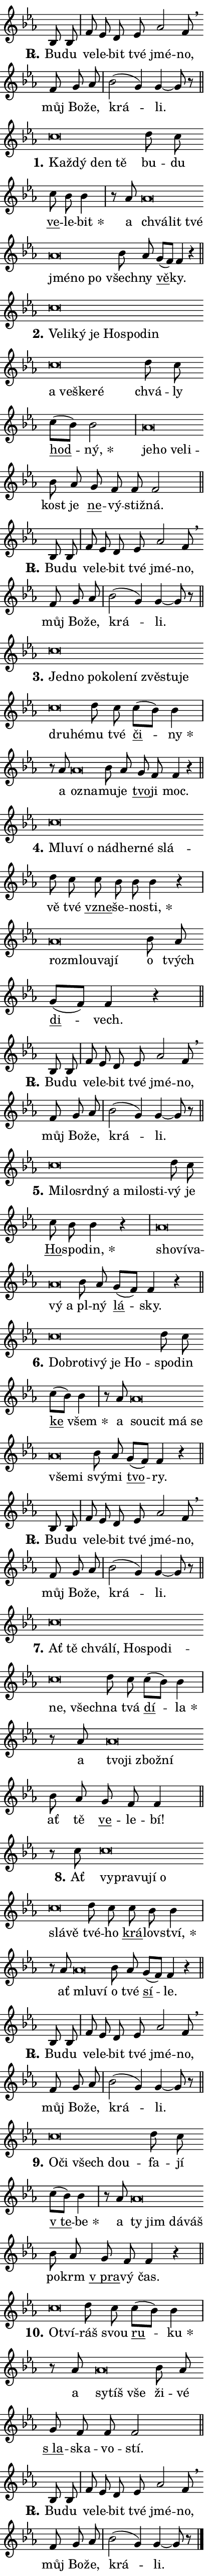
\version "2.24.0"
\header { tagline = "" }
\paper {
  indent = 0\cm
  top-margin = 0\cm
  right-margin = 0.13\cm % to fit lyric hyphens
  bottom-margin = 0\cm
  left-margin = 0\cm
  paper-width = 7\cm
  page-breaking = #ly:one-page-breaking
  system-system-spacing.basic-distance = #11
  score-system-spacing.basic-distance = #11
  ragged-last = ##f
}


%% Author: Thomas Morley
%% https://lists.gnu.org/archive/html/lilypond-user/2020-05/msg00002.html
#(define (line-position grob)
"Returns position of @var[grob} in current system:
   @code{'start}, if at first time-step
   @code{'end}, if at last time-step
   @code{'middle} otherwise
"
  (let* ((col (ly:item-get-column grob))
         (ln (ly:grob-object col 'left-neighbor))
         (rn (ly:grob-object col 'right-neighbor))
         (col-to-check-left (if (ly:grob? ln) ln col))
         (col-to-check-right (if (ly:grob? rn) rn col))
         (break-dir-left
           (and
             (ly:grob-property col-to-check-left 'non-musical #f)
             (ly:item-break-dir col-to-check-left)))
         (break-dir-right
           (and
             (ly:grob-property col-to-check-right 'non-musical #f)
             (ly:item-break-dir col-to-check-right))))
        (cond ((eqv? 1 break-dir-left) 'start)
              ((eqv? -1 break-dir-right) 'end)
              (else 'middle))))

#(define (tranparent-at-line-position vctor)
  (lambda (grob)
  "Relying on @code{line-position} select the relevant enry from @var{vctor}.
Used to determine transparency,"
    (case (line-position grob)
      ((end) (not (vector-ref vctor 0)))
      ((middle) (not (vector-ref vctor 1)))
      ((start) (not (vector-ref vctor 2))))))

noteHeadBreakVisibility =
#(define-music-function (break-visibility)(vector?)
"Makes @code{NoteHead}s transparent relying on @var{break-visibility}"
#{
  \override NoteHead.transparent =
    #(tranparent-at-line-position break-visibility)
#})

#(define delete-ledgers-for-transparent-note-heads
  (lambda (grob)
    "Reads whether a @code{NoteHead} is transparent.
If so this @code{NoteHead} is removed from @code{'note-heads} from
@var{grob}, which is supposed to be @code{LedgerLineSpanner}.
As a result ledgers are not printed for this @code{NoteHead}"
    (let* ((nhds-array (ly:grob-object grob 'note-heads))
           (nhds-list
             (if (ly:grob-array? nhds-array)
                 (ly:grob-array->list nhds-array)
                 '()))
           ;; Relies on the transparent-property being done before
           ;; Staff.LedgerLineSpanner.after-line-breaking is executed.
           ;; This is fragile ...
           (to-keep
             (remove
               (lambda (nhd)
                 (ly:grob-property nhd 'transparent #f))
               nhds-list)))
      ;; TODO find a better method to iterate over grob-arrays, similiar
      ;; to filter/remove etc for lists
      ;; For now rebuilt from scratch
      (set! (ly:grob-object grob 'note-heads)  '())
      (for-each
        (lambda (nhd)
          (ly:pointer-group-interface::add-grob grob 'note-heads nhd))
        to-keep))))

squashNotes = {
  \override NoteHead.X-extent = #'(-0.2 . 0.2)
  \override NoteHead.Y-extent = #'(-0.75 . 0)
  \override NoteHead.stencil =
    #(lambda (grob)
       (let ((pos (ly:grob-property grob 'staff-position)))
         (begin
           (if (< pos -7) (display "ERROR: Lower brevis then expected\n") (display ""))
           (if (<= pos -6) ly:text-interface::print ly:note-head::print))))
}
unSquashNotes = {
  \revert NoteHead.X-extent
  \revert NoteHead.Y-extent
  \revert NoteHead.stencil
}

hideNotes = \noteHeadBreakVisibility #begin-of-line-visible
unHideNotes = \noteHeadBreakVisibility #all-visible

% work-around for resetting accidentals
% https://lilypond.org/doc/v2.23/Documentation/notation/displaying-rhythms#unmetered-music
cadenzaMeasure = {
  \cadenzaOff
  \partial 1024 s1024
  \cadenzaOn
}

#(define-markup-command (accent layout props text) (markup?)
  "Underline accented syllable"
  (interpret-markup layout props
    #{\markup \override #'(offset . 4.3) \underline { #text }#}))

responsum = \markup \concat {
  "R" \hspace #-1.05 \path #0.1 #'((moveto 0 0.07) (lineto 0.9 0.8)) \hspace #0.05 "."
}

spaceSize = #0.6828661417322834 % exact space size for TeX Gyre Schola

\layout {
  \context {
    \Staff
    \remove "Time_signature_engraver"
    \override LedgerLineSpanner.after-line-breaking = #delete-ledgers-for-transparent-note-heads
  }
  \context {
    \Lyrics {
      \override LyricSpace.minimum-distance = \spaceSize
      \override LyricText.font-name = #"TeX Gyre Schola"
      \override LyricText.font-size = 1
      \override StanzaNumber.font-name = #"TeX Gyre Schola Bold"
      \override StanzaNumber.font-size = 1
    }
  }
  \context {
    \Score 
    \override NoteHead.text =
      #(lambda (grob) 
        (let ((pos (ly:grob-property grob 'staff-position)))
          #{\markup {
            \combine
              \halign #-0.55 \raise #(if (= pos -6) 0 0.5) \override #'(thickness . 2) \draw-line #'(3.2 . 0)
              \musicglyph "noteheads.sM1"
          }#}))
  }
}

% magnetic-lyrics.ily
%
%   written by
%     Jean Abou Samra <jean@abou-samra.fr>
%     Werner Lemberg <wl@gnu.org>
%
%   adapted by
%     Jiri Hon <jiri.hon@gmail.com>
%
% Version 2022-Apr-15

% https://www.mail-archive.com/lilypond-user@gnu.org/msg149350.html

#(define (Left_hyphen_pointer_engraver context)
   "Collect syllable-hyphen-syllable occurrences in lyrics and store
them in properties.  This engraver only looks to the left.  For
example, if the lyrics input is @code{foo -- bar}, it does the
following.

@itemize @bullet
@item
Set the @code{text} property of the @code{LyricHyphen} grob between
@q{foo} and @q{bar} to @code{foo}.

@item
Set the @code{left-hyphen} property of the @code{LyricText} grob with
text @q{foo} to the @code{LyricHyphen} grob between @q{foo} and
@q{bar}.
@end itemize

Use this auxiliary engraver in combination with the
@code{lyric-@/text::@/apply-@/magnetic-@/offset!} hook."
   (let ((hyphen #f)
         (text #f))
     (make-engraver
      (acknowledgers
       ((lyric-syllable-interface engraver grob source-engraver)
        (set! text grob)))
      (end-acknowledgers
       ((lyric-hyphen-interface engraver grob source-engraver)
        ;(when (not (grob::has-interface grob 'lyric-space-interface))
          (set! hyphen grob)));)
      ((stop-translation-timestep engraver)
       (when (and text hyphen)
         (ly:grob-set-object! text 'left-hyphen hyphen))
       (set! text #f)
       (set! hyphen #f)))))

#(define (lyric-text::apply-magnetic-offset! grob)
   "If the space between two syllables is less than the value in
property @code{LyricText@/.details@/.squash-threshold}, move the right
syllable to the left so that it gets concatenated with the left
syllable.

Use this function as a hook for
@code{LyricText@/.after-@/line-@/breaking} if the
@code{Left_@/hyphen_@/pointer_@/engraver} is active."
   (let ((hyphen (ly:grob-object grob 'left-hyphen #f)))
     (when hyphen
       (let ((left-text (ly:spanner-bound hyphen LEFT)))
         (when (grob::has-interface left-text 'lyric-syllable-interface)
           (let* ((common (ly:grob-common-refpoint grob left-text X))
                  (this-x-ext (ly:grob-extent grob common X))
                  (left-x-ext
                   (begin
                     ;; Trigger magnetism for left-text.
                     (ly:grob-property left-text 'after-line-breaking)
                     (ly:grob-extent left-text common X)))
                  ;; `delta` is the gap width between two syllables.
                  (delta (- (interval-start this-x-ext)
                            (interval-end left-x-ext)))
                  (details (ly:grob-property grob 'details))
                  (threshold (assoc-get 'squash-threshold details 0.2)))
             (when (< delta threshold)
               (let* (;; We have to manipulate the input text so that
                      ;; ligatures crossing syllable boundaries are not
                      ;; disabled.  For languages based on the Latin
                      ;; script this is essentially a beautification.
                      ;; However, for non-Western scripts it can be a
                      ;; necessity.
                      (lt (ly:grob-property left-text 'text))
                      (rt (ly:grob-property grob 'text))
                      (is-space (grob::has-interface hyphen 'lyric-space-interface))
                      (space (if is-space " " ""))
                      (extra-delta (if is-space spaceSize 0))
                      ;; Append new syllable.
                      (ltrt-space (if (and (string? lt) (string? rt))
                                (string-append lt space rt)
                                (make-concat-markup (list lt space rt))))
                      ;; Right-align `ltrt` to the right side.
                      (ltrt-space-markup (grob-interpret-markup
                               grob
                               (make-translate-markup
                                (cons (interval-length this-x-ext) 0)
                                (make-right-align-markup ltrt-space)))))
                 (begin
                   ;; Don't print `left-text`.
                   (ly:grob-set-property! left-text 'stencil #f)
                   ;; Set text and stencil (which holds all collected
                   ;; syllables so far) and shift it to the left.
                   (ly:grob-set-property! grob 'text ltrt-space)
                   (ly:grob-set-property! grob 'stencil ltrt-space-markup)
                   (ly:grob-translate-axis! grob (- (- delta extra-delta)) X))))))))))


#(define (lyric-hyphen::displace-bounds-first grob)
   ;; Make very sure this callback isn't triggered too early.
   (let ((left (ly:spanner-bound grob LEFT))
         (right (ly:spanner-bound grob RIGHT)))
     (ly:grob-property left 'after-line-breaking)
     (ly:grob-property right 'after-line-breaking)
     (ly:lyric-hyphen::print grob)))

squashThreshold = #0.4

\layout {
  \context {
    \Lyrics
    \consists #Left_hyphen_pointer_engraver
    \override LyricText.after-line-breaking =
      #lyric-text::apply-magnetic-offset!
    \override LyricHyphen.stencil = #lyric-hyphen::displace-bounds-first
    \override LyricText.details.squash-threshold = \squashThreshold
    \override LyricHyphen.minimum-distance = 0
    \override LyricHyphen.minimum-length = \squashThreshold
  }
}

squashText = \override LyricText.details.squash-threshold = 9999
unSquashText = \override LyricText.details.squash-threshold = \squashThreshold

leftText = \override LyricText.self-alignment-X = #LEFT
unLeftText = \revert LyricText.self-alignment-X

starOffset = #(lambda (grob) 
                (let ((x_offset (ly:self-alignment-interface::aligned-on-x-parent grob)))
                  (if (= x_offset 0) 0 (+ x_offset 1.2))))

star = #(define-music-function (syllable)(string?)
"Append star separator at the end of a syllable"
#{
  \once \override LyricText.X-offset = #starOffset
  \lyricmode { \markup {
    #syllable
    \override #'((font-name . "TeX Gyre Schola Bold")) \hspace #0.2 \lower #0.65 \larger "*"
  } }
#})

starAccent = #(define-music-function (syllable)(string?)
"Append star separator at the end of a syllable and make accent"
#{
  \once \override LyricText.X-offset = #starOffset
  \lyricmode { \markup {
    \accent #syllable
    \override #'((font-name . "TeX Gyre Schola Bold")) \hspace #0.2 \lower #0.65 \larger "*"
  } }
#})

breath = #(define-music-function (syllable)(string?)
"Append breathing indicator at the end of a syllable"
#{
  \lyricmode { \markup { #syllable "+" } }
#})

optionalBreath = #(define-music-function (syllable)(string?)
"Append optional breathing indicator at the end of a syllable"
#{
  \lyricmode { \markup { #syllable "(+)" } }
#})


\score {
    <<
        \new Voice = "melody" { \cadenzaOn \key es \major \relative { bes8 bes \cadenzaMeasure \bar "|" f' es d es as2 f8 \breathe \bar "" f g as \cadenzaMeasure \bar "|" bes2( g4) g~ g8 r \cadenzaMeasure \bar "||" \break } }
        \new Lyrics \lyricsto "melody" { \lyricmode { \set stanza = \responsum
Bu -- du ve -- le -- bit tvé jmé -- no, můj Bo -- že, krá -- li. } }
    >>
    \layout {}
}

\score {
    <<
        \new Voice = "melody" { \cadenzaOn \key es \major \relative { \squashNotes c''\breve*1/16 \hideNotes \breve*1/16 \bar "" \breve*1/16 \breve*1/16 \bar "" \unHideNotes \unSquashNotes d8 c \bar "" c bes bes4 \cadenzaMeasure \bar "|" r8 as8 \squashNotes as\breve*1/16 \hideNotes \breve*1/16 \bar "" \breve*1/16 \bar "" \breve*1/16 \bar "" \breve*1/16 \breve*1/16 \bar "" \unHideNotes \unSquashNotes bes8 as \bar "" g[( f)] f4 r \cadenzaMeasure \bar "||" \break } }
        \new Lyrics \lyricsto "melody" { \lyricmode { \set stanza = "1."
\leftText Kaž -- \squashText dý den tě \unLeftText \unSquashText bu -- du \markup \accent ve -- le -- \star bit a \leftText chvá -- \squashText lit tvé jmé -- no po \unLeftText \unSquashText všech -- ny \markup \accent vě -- ky. } }
    >>
    \layout {}
}

\score {
    <<
        \new Voice = "melody" { \cadenzaOn \key es \major \relative { \squashNotes c''\breve*1/16 \hideNotes \breve*1/16 \bar "" \breve*1/16 \bar "" \breve*1/16 \bar "" \breve*1/16 \bar "" \breve*1/16 \bar "" \breve*1/16 \bar "" \breve*1/16 \bar "" \breve*1/16 \bar "" \breve*1/16 \breve*1/16 \bar "" \unHideNotes \unSquashNotes d8 c \bar "" c[( bes)] bes2 \cadenzaMeasure \bar "|" \squashNotes as\breve*1/16 \hideNotes \breve*1/16 \bar "" \breve*1/16 \breve*1/16 \bar "" \unHideNotes \unSquashNotes bes8 as \bar "" g f f f2 \cadenzaMeasure \bar "||" \break } }
        \new Lyrics \lyricsto "melody" { \lyricmode { \set stanza = "2."
\leftText Ve -- \squashText li -- ký je Ho -- spo -- din a ve -- ške -- ré \unLeftText \unSquashText chvá -- ly \markup \accent hod -- \star ný, \leftText je -- \squashText ho ve -- li -- \unLeftText \unSquashText kost je \markup \accent ne -- vý -- stiž -- ná. } }
    >>
    \layout {}
}

\score {
    <<
        \new Voice = "melody" { \cadenzaOn \key es \major \relative { bes8 bes \cadenzaMeasure \bar "|" f' es d es as2 f8 \breathe \bar "" f g as \cadenzaMeasure \bar "|" bes2( g4) g~ g8 r \cadenzaMeasure \bar "||" \break } }
        \new Lyrics \lyricsto "melody" { \lyricmode { \set stanza = \responsum
Bu -- du ve -- le -- bit tvé jmé -- no, můj Bo -- že, krá -- li. } }
    >>
    \layout {}
}

\score {
    <<
        \new Voice = "melody" { \cadenzaOn \key es \major \relative { \squashNotes c''\breve*1/16 \hideNotes \breve*1/16 \bar "" \breve*1/16 \bar "" \breve*1/16 \bar "" \breve*1/16 \bar "" \breve*1/16 \bar "" \breve*1/16 \bar "" \breve*1/16 \bar "" \breve*1/16 \bar "" \breve*1/16 \breve*1/16 \bar "" \unHideNotes \unSquashNotes d8 c \bar "" c[( bes)] bes4 \cadenzaMeasure \bar "|" r8 as8 \squashNotes as\breve*1/16 \hideNotes \breve*1/16 \bar "" \unHideNotes \unSquashNotes bes8 as \bar "" g f f4 r \cadenzaMeasure \bar "||" \break } }
        \new Lyrics \lyricsto "melody" { \lyricmode { \set stanza = "3."
\leftText Jed -- \squashText no po -- ko -- le -- ní zvě -- stu -- je dru -- hé -- \unLeftText \unSquashText mu tvé \markup \accent či -- \star ny a \leftText o -- \squashText zna -- \unLeftText \unSquashText mu -- je \markup \accent tvo -- ji moc. } }
    >>
    \layout {}
}

\score {
    <<
        \new Voice = "melody" { \cadenzaOn \key es \major \relative { \squashNotes c''\breve*1/16 \hideNotes \breve*1/16 \bar "" \breve*1/16 \bar "" \breve*1/16 \bar "" \breve*1/16 \bar "" \breve*1/16 \breve*1/16 \bar "" \unHideNotes \unSquashNotes d8 c \bar "" c bes bes bes4 r \cadenzaMeasure \bar "|" \squashNotes as\breve*1/16 \hideNotes \breve*1/16 \bar "" \breve*1/16 \breve*1/16 \bar "" \unHideNotes \unSquashNotes bes8 as \bar "" g[( f)] f4 r \cadenzaMeasure \bar "||" \break } }
        \new Lyrics \lyricsto "melody" { \lyricmode { \set stanza = "4."
\leftText Mlu -- \squashText ví o nád -- her -- né slá -- \unLeftText \unSquashText vě tvé \markup \accent vzne -- še -- no -- \star sti, \leftText roz -- \squashText mlou -- va -- jí \unLeftText \unSquashText o tvých \markup \accent di -- vech. } }
    >>
    \layout {}
}

\score {
    <<
        \new Voice = "melody" { \cadenzaOn \key es \major \relative { bes8 bes \cadenzaMeasure \bar "|" f' es d es as2 f8 \breathe \bar "" f g as \cadenzaMeasure \bar "|" bes2( g4) g~ g8 r \cadenzaMeasure \bar "||" \break } }
        \new Lyrics \lyricsto "melody" { \lyricmode { \set stanza = \responsum
Bu -- du ve -- le -- bit tvé jmé -- no, můj Bo -- že, krá -- li. } }
    >>
    \layout {}
}

\score {
    <<
        \new Voice = "melody" { \cadenzaOn \key es \major \relative { \squashNotes c''\breve*1/16 \hideNotes \breve*1/16 \bar "" \breve*1/16 \bar "" \breve*1/16 \bar "" \breve*1/16 \bar "" \breve*1/16 \bar "" \breve*1/16 \breve*1/16 \bar "" \unHideNotes \unSquashNotes d8 c \bar "" c bes bes4 r \cadenzaMeasure \bar "|" \squashNotes as\breve*1/16 \hideNotes \breve*1/16 \bar "" \breve*1/16 \bar "" \breve*1/16 \breve*1/16 \bar "" \unHideNotes \unSquashNotes bes8 as \bar "" g[( f)] f4 r \cadenzaMeasure \bar "||" \break } }
        \new Lyrics \lyricsto "melody" { \lyricmode { \set stanza = "5."
\leftText Mi -- \squashText lo -- srd -- ný a mi -- lo -- sti -- \unLeftText \unSquashText vý je \markup \accent Ho -- spo -- \star din, \leftText sho -- \squashText ví -- va -- vý a \unLeftText \unSquashText pl -- ný \markup \accent lá -- sky. } }
    >>
    \layout {}
}

\score {
    <<
        \new Voice = "melody" { \cadenzaOn \key es \major \relative { \squashNotes c''\breve*1/16 \hideNotes \breve*1/16 \bar "" \breve*1/16 \bar "" \breve*1/16 \bar "" \breve*1/16 \breve*1/16 \bar "" \unHideNotes \unSquashNotes d8 c \bar "" c[( bes)] bes4 \cadenzaMeasure \bar "|" r8 as8 \squashNotes as\breve*1/16 \hideNotes \breve*1/16 \bar "" \breve*1/16 \bar "" \breve*1/16 \bar "" \breve*1/16 \breve*1/16 \bar "" \unHideNotes \unSquashNotes bes8 as \bar "" g[( f)] f4 r \cadenzaMeasure \bar "||" \break } }
        \new Lyrics \lyricsto "melody" { \lyricmode { \set stanza = "6."
\leftText Dob -- \squashText ro -- ti -- vý je Ho -- \unLeftText \unSquashText spo -- din \markup \accent ke \star všem a \leftText sou -- \squashText cit má se vše -- mi \unLeftText \unSquashText svý -- mi \markup \accent tvo -- ry. } }
    >>
    \layout {}
}

\score {
    <<
        \new Voice = "melody" { \cadenzaOn \key es \major \relative { bes8 bes \cadenzaMeasure \bar "|" f' es d es as2 f8 \breathe \bar "" f g as \cadenzaMeasure \bar "|" bes2( g4) g~ g8 r \cadenzaMeasure \bar "||" \break } }
        \new Lyrics \lyricsto "melody" { \lyricmode { \set stanza = \responsum
Bu -- du ve -- le -- bit tvé jmé -- no, můj Bo -- že, krá -- li. } }
    >>
    \layout {}
}

\score {
    <<
        \new Voice = "melody" { \cadenzaOn \key es \major \relative { \squashNotes c''\breve*1/16 \hideNotes \breve*1/16 \bar "" \breve*1/16 \bar "" \breve*1/16 \bar "" \breve*1/16 \bar "" \breve*1/16 \bar "" \breve*1/16 \bar "" \breve*1/16 \breve*1/16 \bar "" \unHideNotes \unSquashNotes d8 c \bar "" c[( bes)] bes4 \cadenzaMeasure \bar "|" r8 as8 \squashNotes as\breve*1/16 \hideNotes \breve*1/16 \bar "" \breve*1/16 \breve*1/16 \bar "" \unHideNotes \unSquashNotes bes8 as \bar "" g f f4 \cadenzaMeasure \bar "||" \break } }
        \new Lyrics \lyricsto "melody" { \lyricmode { \set stanza = "7."
\leftText Ať \squashText tě chvá -- lí, Ho -- spo -- di -- ne, všech -- \unLeftText \unSquashText na tvá \markup \accent dí -- \star la a \leftText tvo -- \squashText ji zbož -- ní \unLeftText \unSquashText ať tě \markup \accent ve -- le -- bí! } }
    >>
    \layout {}
}

\score {
    <<
        \new Voice = "melody" { \cadenzaOn \key es \major \relative { r8 c''8 \squashNotes c\breve*1/16 \hideNotes \breve*1/16 \bar "" \breve*1/16 \bar "" \breve*1/16 \bar "" \breve*1/16 \bar "" \breve*1/16 \breve*1/16 \bar "" \unHideNotes \unSquashNotes d8 c \bar "" c bes bes4 \cadenzaMeasure \bar "|" r8 as8 \squashNotes as\breve*1/16 \hideNotes \breve*1/16 \bar "" \unHideNotes \unSquashNotes bes8 as \bar "" g[( f)] f4 r \cadenzaMeasure \bar "||" \break } }
        \new Lyrics \lyricsto "melody" { \lyricmode { \set stanza = "8."
Ať \leftText vy -- \squashText pra -- vu -- jí o slá -- vě \unLeftText \unSquashText tvé -- ho \markup \accent krá -- lov -- \star ství, ať \leftText mlu -- \squashText ví \unLeftText \unSquashText o tvé \markup \accent sí -- le. } }
    >>
    \layout {}
}

\score {
    <<
        \new Voice = "melody" { \cadenzaOn \key es \major \relative { bes8 bes \cadenzaMeasure \bar "|" f' es d es as2 f8 \breathe \bar "" f g as \cadenzaMeasure \bar "|" bes2( g4) g~ g8 r \cadenzaMeasure \bar "||" \break } }
        \new Lyrics \lyricsto "melody" { \lyricmode { \set stanza = \responsum
Bu -- du ve -- le -- bit tvé jmé -- no, můj Bo -- že, krá -- li. } }
    >>
    \layout {}
}

\score {
    <<
        \new Voice = "melody" { \cadenzaOn \key es \major \relative { \squashNotes c''\breve*1/16 \hideNotes \breve*1/16 \bar "" \breve*1/16 \breve*1/16 \bar "" \unHideNotes \unSquashNotes d8 c \bar "" c[( bes)] bes4 \cadenzaMeasure \bar "|" r8 as8 \squashNotes as\breve*1/16 \hideNotes \breve*1/16 \bar "" \breve*1/16 \breve*1/16 \bar "" \unHideNotes \unSquashNotes bes8 as \bar "" g f f4 r \cadenzaMeasure \bar "||" \break } }
        \new Lyrics \lyricsto "melody" { \lyricmode { \set stanza = "9."
\leftText O -- \squashText či všech dou -- \unLeftText \unSquashText fa -- jí \markup \accent "v te" -- \star be a \leftText ty \squashText jim dá -- váš \unLeftText \unSquashText po -- krm \markup \accent "v pra" -- vý čas. } }
    >>
    \layout {}
}

\score {
    <<
        \new Voice = "melody" { \cadenzaOn \key es \major \relative { \squashNotes c''\breve*1/16 \hideNotes \breve*1/16 \bar "" \unHideNotes \unSquashNotes d8 c \bar "" c[( bes)] bes4 \cadenzaMeasure \bar "|" r8 as8 \squashNotes as\breve*1/16 \hideNotes \breve*1/16 \breve*1/16 \bar "" \unHideNotes \unSquashNotes bes8 as \bar "" g f f f2 \cadenzaMeasure \bar "||" \break } }
        \new Lyrics \lyricsto "melody" { \lyricmode { \set stanza = "10."
\leftText O -- \squashText tví -- \unLeftText \unSquashText ráš svou \markup \accent ru -- \star ku a \leftText sy -- \squashText tíš vše \unLeftText \unSquashText ži -- vé \markup \accent "s la" -- ska -- vo -- stí. } }
    >>
    \layout {}
}

\score {
    <<
        \new Voice = "melody" { \cadenzaOn \key es \major \relative { bes8 bes \cadenzaMeasure \bar "|" f' es d es as2 f8 \breathe \bar "" f g as \cadenzaMeasure \bar "|" bes2( g4) g~ g8 r \cadenzaMeasure \bar "||" \break } \bar "|." }
        \new Lyrics \lyricsto "melody" { \lyricmode { \set stanza = \responsum
Bu -- du ve -- le -- bit tvé jmé -- no, můj Bo -- že, krá -- li. } }
    >>
    \layout {}
}
